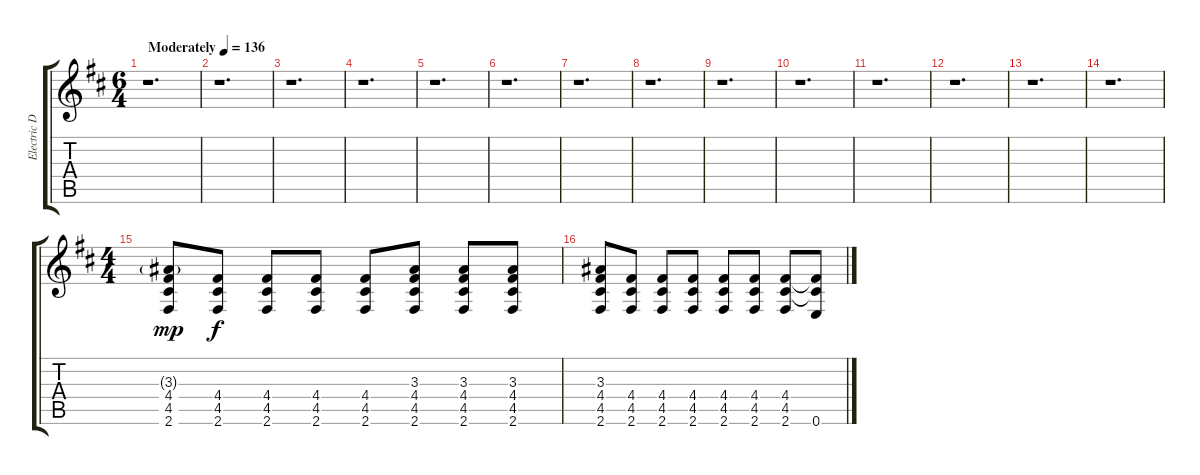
\track ("Electric Distortion" "Electric D") {instrument distortionguitar}
\staff {score tabs}
\tuning (E4 B3 G3 D3 A2 E2) {hide}
\ts (6 4)
\tempo (136 "Moderately")
\clef g2
\ks d
r.1{d dy mp instrument distortionguitar} |
r.1{d} |
r.1{d} |
r.1{d} |
r.1{d} |
r.1{d} |
r.1{d} |
r.1{d} |
r.1{d} |
r.1{d} |
r.1{d} |
r.1{d} |
r.1{d} |
r.1{d} |
\ts (4 4)
(3.3{g} 4.4 4.5 2.6).8 (4.4 4.5 2.6).8{dy f} (4.4 4.5 2.6).8 (4.4 4.5 2.6).8 (4.4 4.5 2.6).8 (3.3 4.4 4.5 2.6).8 (3.3 4.4 4.5 2.6).8 (3.3 4.4 4.5 2.6).8 |
(3.3 4.4 4.5 2.6).8 (4.4 4.5 2.6).8 (4.4 4.5 2.6).8 (4.4 4.5 2.6).8 (4.4 4.5 2.6).8 (4.4 4.5 2.6).8 (4.4 4.5 2.6).8 (4.4{t} 4.5{t} 0.6).8
